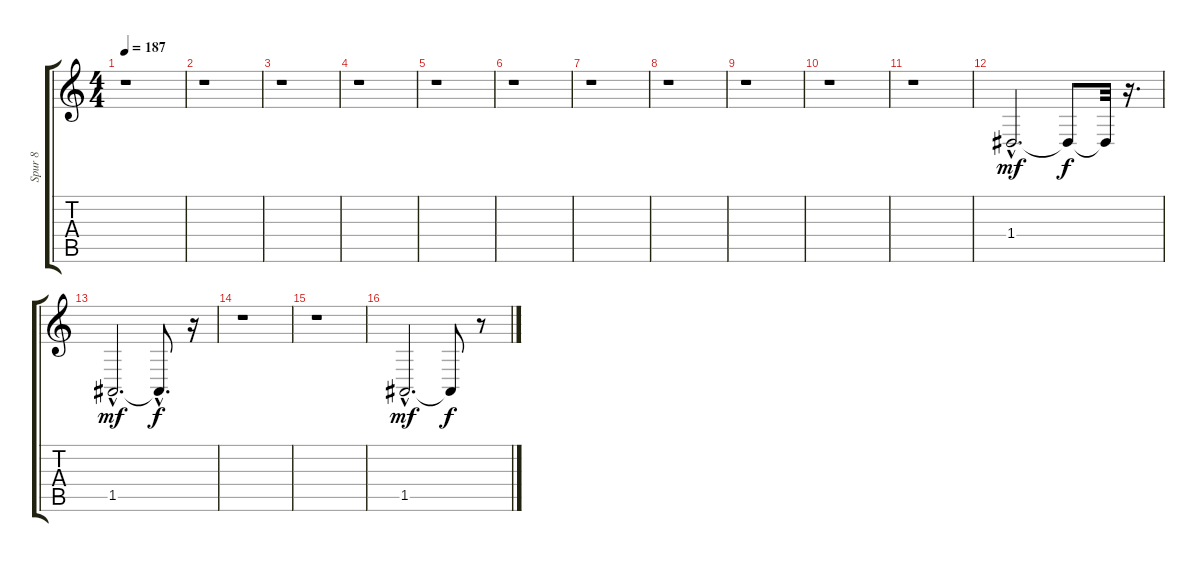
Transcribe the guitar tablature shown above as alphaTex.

\track ("Spur 8" "Spur 8") {instrument brasssection}
\staff {score tabs}
\tuning (E4 B3 G3 D3 A2 E2) {hide}
\ts (4 4)
\tempo 187
\clef g2
\ks c
r.1{dy f} |
r.1 |
r.1 |
r.1 |
r.1 |
r.1 |
r.1 |
r.1 |
r.1 |
r.1 |
r.1 |
1.4{hac}.2{d dy mf} 1.4{t}.8{dy f} 1.4{t}.32 r.16{d} |
1.5{hac}.2{d dy mf} 1.5{hac t}.8{d dy f} r.16 |
r.1 |
r.1 |
1.5{hac}.2{d dy mf} 1.5{t}.8{dy f} r.8
